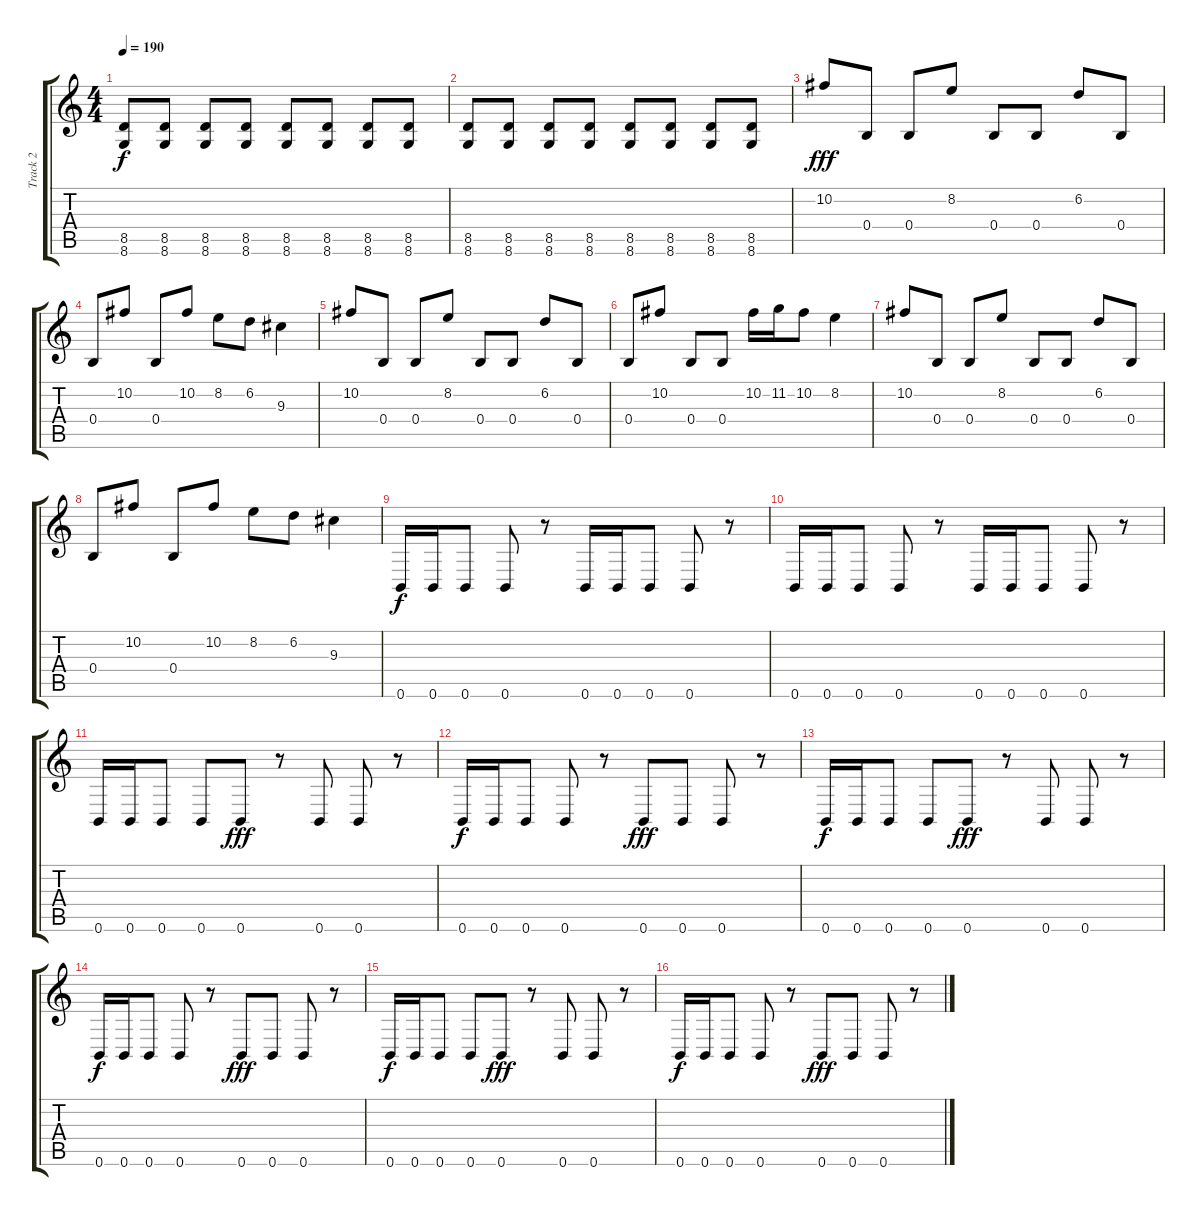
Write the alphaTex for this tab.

\track ("Track 2" "Track 2") {instrument distortionguitar}
\staff {score tabs}
\tuning (Db4 Ab3 E3 B2 Gb2 B1) {hide}
\ts (4 4)
\tempo 190
\clef g2
\ks c
(8.5 8.6).8{dy f} (8.5 8.6).8 (8.5 8.6).8 (8.5 8.6).8 (8.5 8.6).8 (8.5 8.6).8 (8.5 8.6).8 (8.5 8.6).8 |
(8.5 8.6).8 (8.5 8.6).8 (8.5 8.6).8 (8.5 8.6).8 (8.5 8.6).8 (8.5 8.6).8 (8.5 8.6).8 (8.5 8.6).8 |
10.2.8{dy fff} 0.4.8 0.4.8 8.2.8 0.4.8 0.4.8 6.2.8 0.4.8 |
0.4.8 10.2.8 0.4.8 10.2.8 8.2.8 6.2.8 9.3.4 |
10.2.8 0.4.8 0.4.8 8.2.8 0.4.8 0.4.8 6.2.8 0.4.8 |
0.4.8 10.2.8 0.4.8 0.4.8 10.2.16 11.2.16 10.2.8 8.2.4 |
10.2.8 0.4.8 0.4.8 8.2.8 0.4.8 0.4.8 6.2.8 0.4.8 |
0.4.8 10.2.8 0.4.8 10.2.8 8.2.8 6.2.8 9.3.4 |
0.6.16{dy f} 0.6.16 0.6.8 0.6.8 r.8 0.6.16 0.6.16 0.6.8 0.6.8 r.8 |
0.6.16 0.6.16 0.6.8 0.6.8 r.8 0.6.16 0.6.16 0.6.8 0.6.8 r.8 |
0.6.16 0.6.16 0.6.8 0.6.8 0.6.8{dy fff} r.8 0.6.8 0.6.8 r.8 |
0.6.16{dy f} 0.6.16 0.6.8 0.6.8 r.8 0.6.8{dy fff} 0.6.8 0.6.8 r.8 |
0.6.16{dy f} 0.6.16 0.6.8 0.6.8 0.6.8{dy fff} r.8 0.6.8 0.6.8 r.8 |
0.6.16{dy f} 0.6.16 0.6.8 0.6.8 r.8 0.6.8{dy fff} 0.6.8 0.6.8 r.8 |
0.6.16{dy f} 0.6.16 0.6.8 0.6.8 0.6.8{dy fff} r.8 0.6.8 0.6.8 r.8 |
0.6.16{dy f} 0.6.16 0.6.8 0.6.8 r.8 0.6.8{dy fff} 0.6.8 0.6.8 r.8
